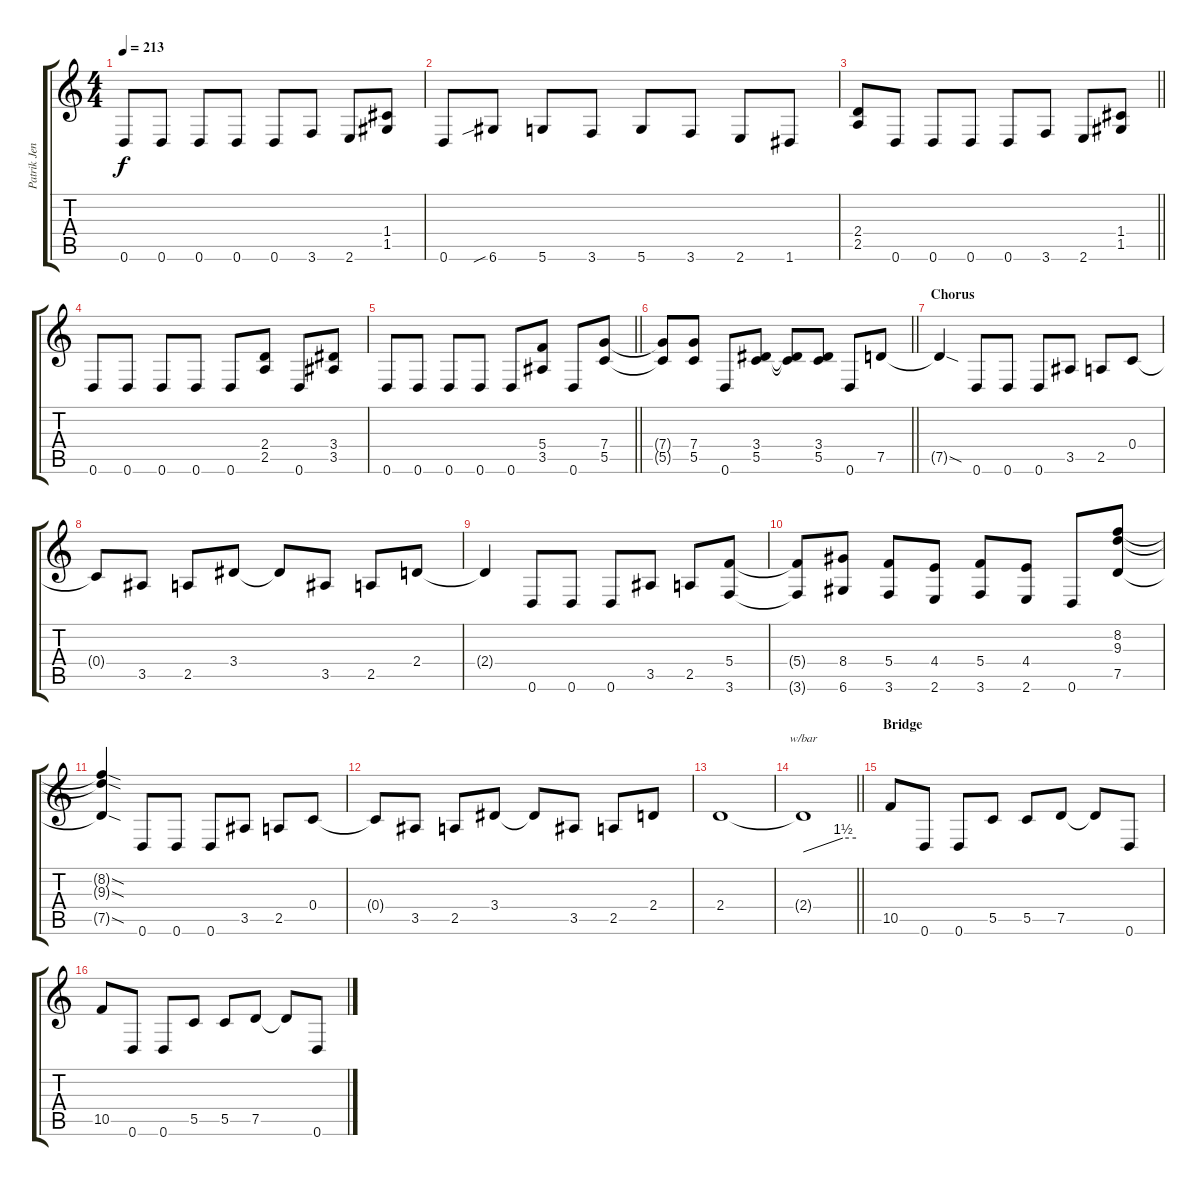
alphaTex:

\track ("Patrik Jensen" "Patrik Jen") {instrument distortionguitar}
\staff {score tabs}
\tuning (D4 A3 F3 C3 G2 D2) {hide}
\ts (4 4)
\tempo 213
\clef g2
\ks c
0.6.8{dy f} 0.6.8 0.6.8 0.6.8 0.6.8 3.6.8 2.6.8 (1.4 1.5).8 |
0.6.8 6.6{sib}.8 5.6.8 3.6.8 5.6.8 3.6.8 2.6.8 1.6.8 |
\barLineRight lightlight
(2.4 2.5).8 0.6.8 0.6.8 0.6.8 0.6.8 3.6.8 2.6.8 (1.4 1.5).8 |
0.6.8 0.6.8 0.6.8 0.6.8 0.6.8 (2.4 2.5).8 0.6.8 (3.4 3.5).8 |
\barLineRight lightlight
0.6.8 0.6.8 0.6.8 0.6.8 0.6.8 (5.4 3.5).8 0.6.8 (7.4 5.5).8 |
\barLineRight lightlight
(7.4{t} 5.5{t}).8 (7.4 5.5).8 0.6.8 (3.4 5.5).8 (3.4{t} 5.5{t}).8 (3.4 5.5).8 0.6.8 7.5.8 |
\section ("" "Chorus")
7.5{sod t}.4 0.6.8 0.6.8 0.6.8 3.5.8 2.5.8 0.4.8 |
0.4{t}.8 3.5.8 2.5.8 3.4.8 3.4{t}.8 3.5.8 2.5.8 2.4.8 |
2.4{t}.4 0.6.8 0.6.8 0.6.8 3.5.8 2.5.8 (5.4 3.6).8 |
(5.4{t} 3.6{t}).8 (8.4 6.6).8 (5.4 3.6).8 (4.4 2.6).8 (5.4 3.6).8 (4.4 2.6).8 0.6.8 (8.2 9.3 7.5).8 |
(8.2{sod t} 9.3{sod t} 7.5{sod t}).4 0.6.8 0.6.8 0.6.8 3.5.8 2.5.8 0.4.8 |
0.4{t}.8 3.5.8 2.5.8 3.4.8 3.4{t}.8 3.5.8 2.5.8 2.4.8 |
2.4.1 |
\barLineRight lightlight
2.4{t}.1{tbe (custom default 0 0 45 6 60 6)} |
\section ("" "Bridge")
10.5.8 0.6.8 0.6.8 5.5.8 5.5.8 7.5.8 7.5{t}.8 0.6.8 |
10.5.8 0.6.8 0.6.8 5.5.8 5.5.8 7.5.8 7.5{t}.8 0.6.8
